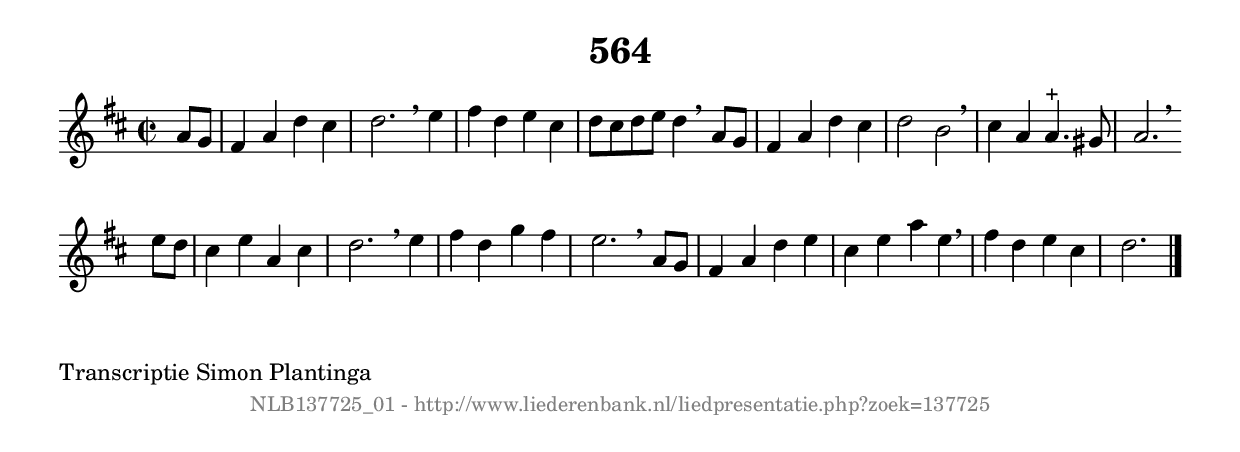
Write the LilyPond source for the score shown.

%
% produced by wce2krn 1.64 (7 June 2014)
%
\version"2.16"
#(append! paper-alist '(("long" . (cons (* 210 mm) (* 2000 mm)))))
#(set-default-paper-size "long")
sb = {\breathe}
mBreak = {\breathe }
bBreak = {\breathe }
x = {\once\override NoteHead #'style = #'cross }
gl=\glissando
itime={\override Staff.TimeSignature #'stencil = ##f }
ficta = {\once\set suggestAccidentals = ##t}
fine = {\once\override Score.RehearsalMark #'self-alignment-X = #1 \mark \markup {\italic{Fine}}}
dc = {\once\override Score.RehearsalMark #'self-alignment-X = #1 \mark \markup {\italic{D.C.}}}
dcf = {\once\override Score.RehearsalMark #'self-alignment-X = #1 \mark \markup {\italic{D.C. al Fine}}}
dcc = {\once\override Score.RehearsalMark #'self-alignment-X = #1 \mark \markup {\italic{D.C. al Coda}}}
ds = {\once\override Score.RehearsalMark #'self-alignment-X = #1 \mark \markup {\italic{D.S.}}}
dsf = {\once\override Score.RehearsalMark #'self-alignment-X = #1 \mark \markup {\italic{D.S. al Fine}}}
dsc = {\once\override Score.RehearsalMark #'self-alignment-X = #1 \mark \markup {\italic{D.S. al Coda}}}
pv = {\set Score.repeatCommands = #'((volta "1"))}
sv = {\set Score.repeatCommands = #'((volta "2"))}
tv = {\set Score.repeatCommands = #'((volta "3"))}
qv = {\set Score.repeatCommands = #'((volta "4"))}
xv = {\set Score.repeatCommands = #'((volta #f))}
\header{ tagline = ""
title = "564"
}
\score {{
\key d \major
\relative g'
{
\set melismaBusyProperties = #'()
\partial 32*8
\time 2/2
\tempo 4=120
\override Score.MetronomeMark #'transparent = ##t
\override Score.RehearsalMark #'break-visibility = #(vector #t #t #f)
a8 g8 | fis4 a4 d4 cis4 | d2. \sb e4 | fis4 d4 e4 cis4 | d8 cis8 d8 e8 d4 \sb a8 g8 | fis4 a4 d4 cis4 | d2 b2 | \sb cis4 a4 a4.^"+" gis8 | a2. \bar ":|:" \bBreak
e'8 d8 | cis4 e4 a,4 cis4 | d2. \sb e4 | fis4 d4 g4 fis4 | e2. \sb a,8 g8 | fis4 a4 d4 e4 | cis4 e4 a4 e4 | \sb fis4 d4 e4 cis4 | d2. \bar "|."
 }}
 \midi { }
 \layout {
            indent = 0.0\cm
}
}
\markup { \wordwrap-string #" 
Transcriptie Simon Plantinga
"}
\markup { \vspace #0 } \markup { \with-color #grey \fill-line { \center-column { \smaller "NLB137725_01 - http://www.liederenbank.nl/liedpresentatie.php?zoek=137725" } } }
